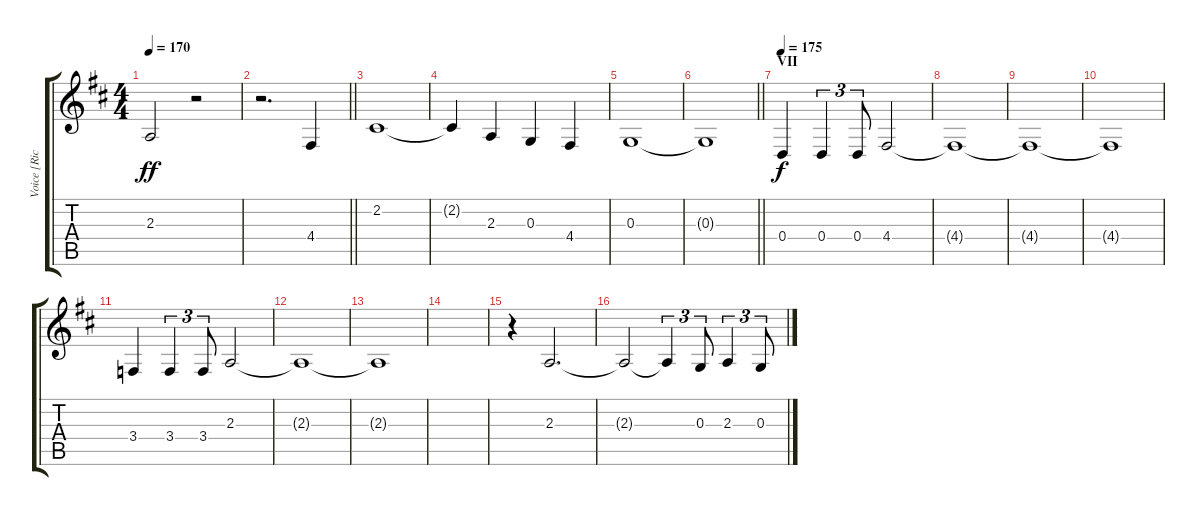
\track ("Voice [Richard Wright]" "Voice [Ric") {instrument flute}
\staff {score tabs}
\tuning (E4 B3 G3 D3 A2 E2) {hide}
\ts (4 4)
\tempo 170
\clef g2
\ks d
2.3.2{dy ff} r.2 |
\barLineRight lightlight
r.2{d} 4.4.4 |
2.2.1 |
2.2{t}.4 2.3.4 0.3.4 4.4.4 |
0.3.1 |
\barLineRight lightlight
0.3{t}.1 |
\section ("" "VII")
\tempo 175
0.4.4{dy f volume 15 instrument lead2sawtooth} 0.4.4{tu (3 2)} 0.4.8{tu (3 2)} 4.4.2 |
4.4{t}.1 |
4.4{t}.1 |
4.4{t}.1 |
3.4.4 3.4.4{tu (3 2)} 3.4.8{tu (3 2)} 2.3.2 |
2.3{t}.1 |
2.3{t}.1 |
|
r.4 2.3.2{d} |
2.3{t}.2 2.3{t}.4{tu (3 2)} 0.3.8{tu (3 2)} 2.3.4{tu (3 2)} 0.3.8{tu (3 2)}
